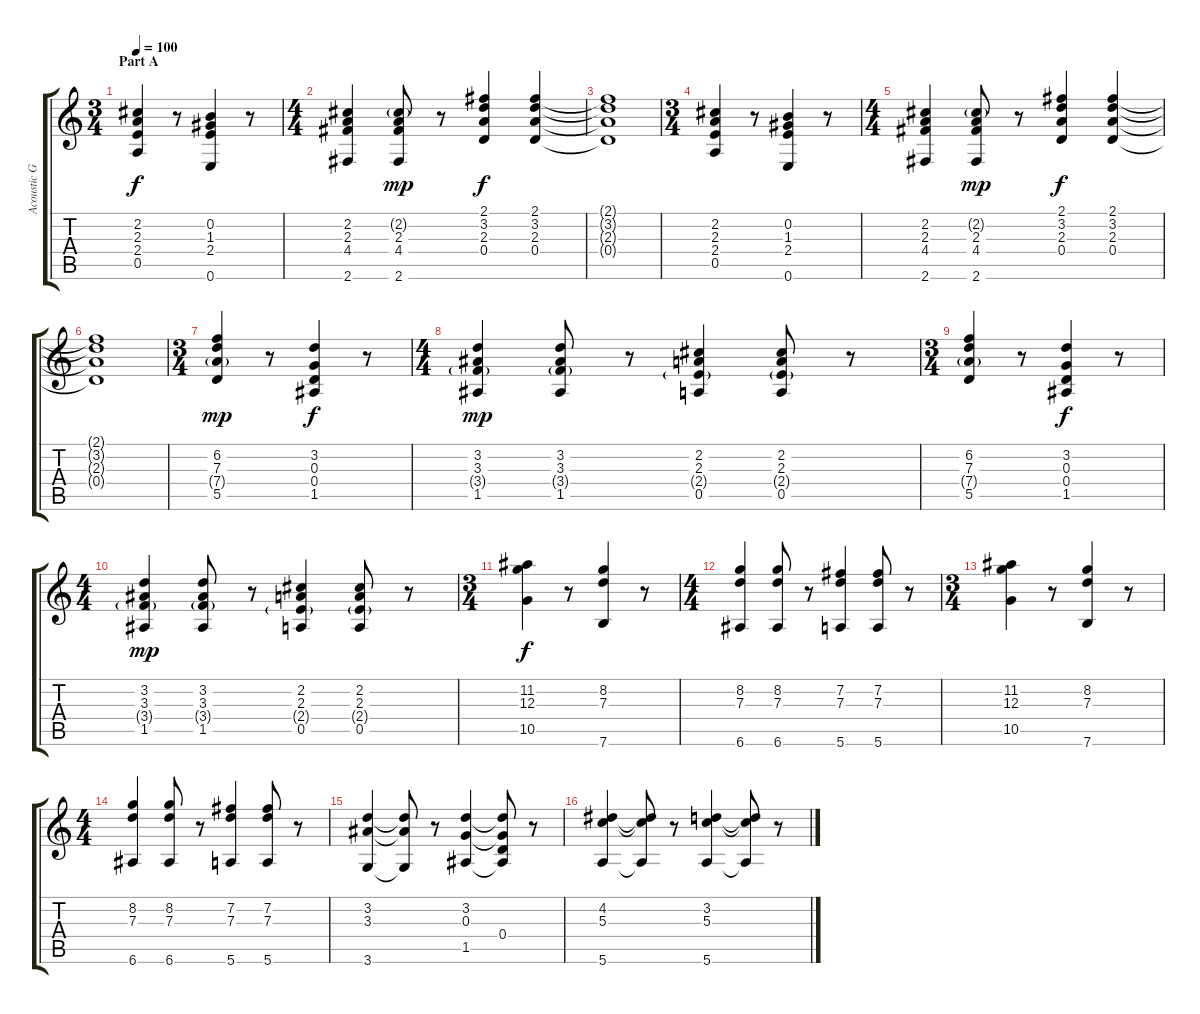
\track ("Acoustic Guitar - John Frusciante" "Acoustic G") {instrument acousticguitarsteel}
\staff {score tabs}
\tuning (E4 B3 G3 D3 A2 E2) {hide}
\ts (3 4)
\section ("" "Part A")
\tempo 100
\clef g2
\ks c
(2.2 2.3 2.4 0.5).4{dy f instrument acousticguitarsteel} r.8 (0.2 1.3 2.4 0.6).4 r.8 |
\ts (4 4)
(2.2 2.3 4.4 2.6).4 (2.2{g} 2.3 4.4 2.6).8{dy mp} r.8 (2.1 3.2 2.3 0.4).4{dy f} (2.1 3.2 2.3 0.4).4 |
(2.1{t} 3.2{t} 2.3{t} 0.4{t}).1 |
\ts (3 4)
(2.2 2.3 2.4 0.5).4 r.8 (0.2 1.3 2.4 0.6).4 r.8 |
\ts (4 4)
(2.2 2.3 4.4 2.6).4 (2.2{g} 2.3 4.4 2.6).8{dy mp} r.8 (2.1 3.2 2.3 0.4).4{dy f} (2.1 3.2 2.3 0.4).4 |
(2.1{t} 3.2{t} 2.3{t} 0.4{t}).1 |
\ts (3 4)
(6.2 7.3 7.4{g} 5.5).4{dy mp} r.8 (3.2 0.3 0.4 1.5).4{dy f} r.8 |
\ts (4 4)
(3.2 3.3 3.4{g} 1.5).4{dy mp} (3.2 3.3 3.4{g} 1.5).8 r.8 (2.2 2.3 2.4{g} 0.5).4 (2.2 2.3 2.4{g} 0.5).8 r.8 |
\ts (3 4)
(6.2 7.3 7.4{g} 5.5).4 r.8 (3.2 0.3 0.4 1.5).4{dy f} r.8 |
\ts (4 4)
(3.2 3.3 3.4{g} 1.5).4{dy mp} (3.2 3.3 3.4{g} 1.5).8 r.8 (2.2 2.3 2.4{g} 0.5).4 (2.2 2.3 2.4{g} 0.5).8 r.8 |
\ts (3 4)
(11.2 12.3 10.5).4{dy f} r.8 (8.2 7.3 7.6).4 r.8 |
\ts (4 4)
(8.2 7.3 6.6).4 (8.2 7.3 6.6).8 r.8 (7.2 7.3 5.6).4 (7.2 7.3 5.6).8 r.8 |
\ts (3 4)
(11.2 12.3 10.5).4 r.8 (8.2 7.3 7.6).4 r.8 |
\ts (4 4)
(8.2 7.3 6.6).4 (8.2 7.3 6.6).8 r.8 (7.2 7.3 5.6).4 (7.2 7.3 5.6).8 r.8 |
(3.2 3.3 3.6).4 (3.2{t} 3.3{t} 3.6{t}).8 r.8 (3.2 0.3 1.5).4 (3.2{t} 0.3{t} 0.4 1.5{t}).8 r.8 |
(4.2 5.3 5.6).4 (4.2{t} 5.3{t} 5.6{t}).8 r.8 (3.2 5.3 5.6).4 (3.2{t} 5.3{t} 5.6{t}).8 r.8
